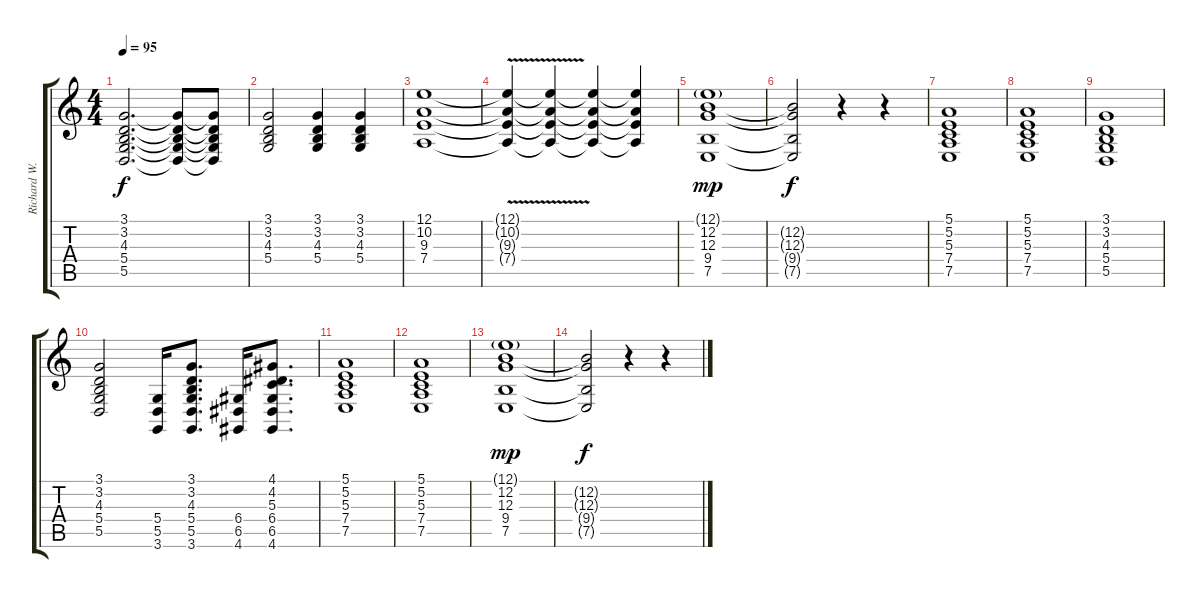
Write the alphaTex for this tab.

\track ("Richard W." "Richard W.") {instrument churchorgan}
\staff {score tabs}
\tuning (E4 B3 G3 D3 A2 E2) {hide}
\ts (4 4)
\tempo 95
\clef g2
\ks c
(3.1 3.2 4.3 5.4 5.5).2{d dy f} (3.1{t} 3.2{t} 4.3{t} 5.4{t} 5.5{t}).8 (3.1{t} 3.2{t} 4.3{t} 5.4{t} 5.5{t}).8 |
(3.1 3.2 4.3 5.4).2 (3.1 3.2 4.3 5.4).4 (3.1 3.2 4.3 5.4).4 |
(12.1 10.2 9.3 7.4).1 |
(12.1{v t} 10.2{v t} 9.3{v t} 7.4{v t}).4 (12.1{t} 10.2{t} 9.3{t} 7.4{t}).4 (12.1{t} 10.2{t} 9.3{t} 7.4{t}).4 (12.1{t} 10.2{t} 9.3{t} 7.4{t}).4 |
(12.1{g} 12.2 12.3 9.4 7.5).1{dy mp} |
(12.2{t} 12.3{t} 9.4{t} 7.5{t}).2{dy f} r.4 r.4 |
(5.1 5.2 5.3 7.4 7.5).1 |
(5.1 5.2 5.3 7.4 7.5).1 |
(3.1 3.2 4.3 5.4 5.5).1 |
(3.1 3.2 4.3 5.4 5.5).2 (5.4 5.5 3.6).16 (3.1 3.2 4.3 5.4 5.5 3.6).8{d} (6.4 6.5 4.6).16 (4.1 4.2 5.3 6.4 6.5 4.6).8{d} |
(5.1 5.2 5.3 7.4 7.5).1 |
(5.1 5.2 5.3 7.4 7.5).1 |
(12.1{g} 12.2 12.3 9.4 7.5).1{dy mp} |
(12.2{t} 12.3{t} 9.4{t} 7.5{t}).2{dy f} r.4 r.4
